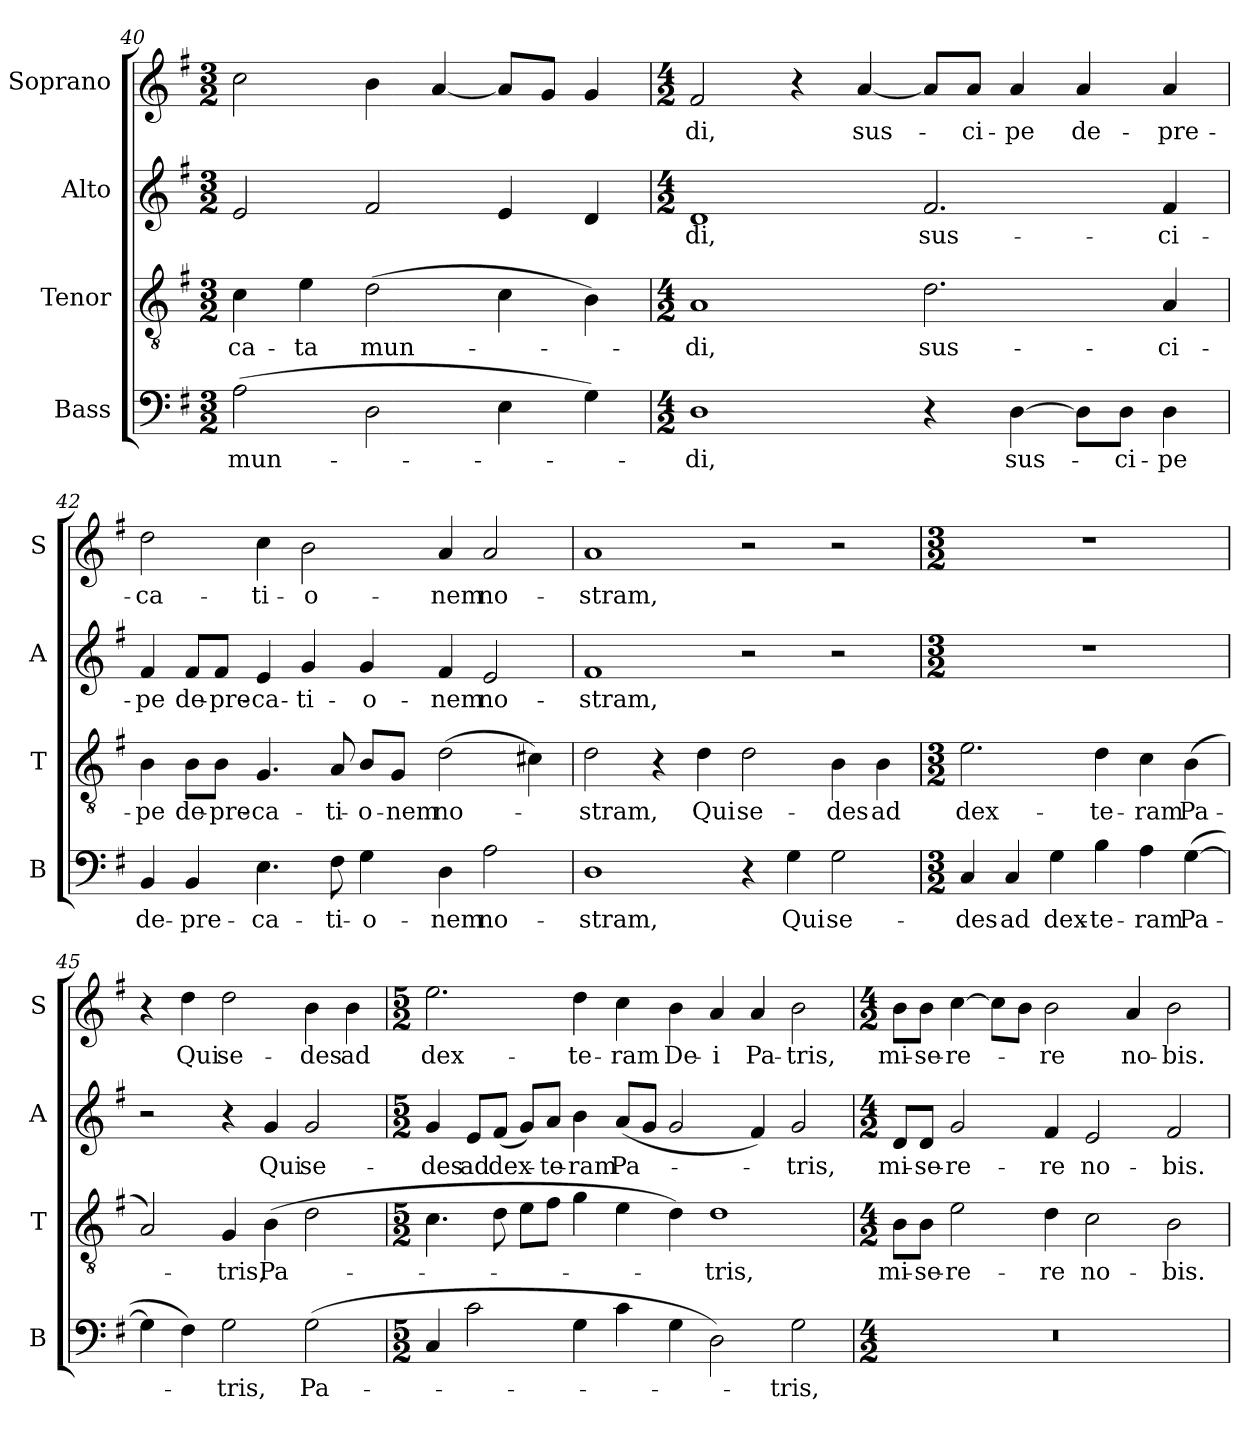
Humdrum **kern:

**kern	**text	**kern	**text	**kern	**text	**kern	**text
*part4	*part4	*part3	*part3	*part2	*part2	*part1	*part1
*staff4	*staff4	*staff3	*staff3	*staff2	*staff2	*staff1	*staff1
*I"Bass	*	*I"Tenor	*	*I"Alto	*	*I"Soprano	*
*I'B	*	*I'T	*	*I'A	*	*I'S	*
!!LO:LB:g=z
*clefF4	*	*clefGv2	*	*clefG2	*	*clefG2	*
*k[f#]	*	*k[f#]	*	*k[f#]	*	*k[f#]	*
*G:	*	*G:	*	*G:	*	*G:	*
*M3/2	*	*M3/2	*	*M3/2	*	*M3/2	*
=40	=40	=40	=40	=40	=40	=40	=40
!	!LO:LY:b	!	!LO:LY:b	!	!	!	!
(>2A\	mun-	4c\	-ca-	2e/	.	2cc\	.
!	!	!	!LO:LY:b	!	!	!	!
.	.	4e\	-ta	.	.	.	.
!	!	!	!LO:LY:b	!	!	!	!
2D\	.	(>2d\	mun-	2f#/	.	4b\	.
.	.	.	.	.	.	[4a/	.
4E\	.	4c\	.	4e/	.	8a/L]	.
.	.	.	.	.	.	8g/J	.
4G\)	.	4B\)	.	4d/	.	4g/	.
=41	=41	=41	=41	=41	=41	=41	=41
*M4/2	*	*M4/2	*	*M4/2	*	*M4/2	*
!	!LO:LY:b	!	!LO:LY:b	!	!LO:LY:b	!	!LO:LY:b
1D	-di,	1A	-di,	1d	-di,	2f#/	-di,
.	.	.	.	.	.	4r	.
!	!	!	!	!	!	!	!LO:LY:b
.	.	.	.	.	.	[4a/	sus-
!	!	!	!LO:LY:b	!	!LO:LY:b	!	!
4r	.	2.d\	sus-	2.f#/	sus-	8a/L]	.
!	!	!	!	!	!	!	!LO:LY:b
.	.	.	.	.	.	8a/J	-ci-
!	!LO:LY:b	!	!	!	!	!	!LO:LY:b
[4D\	sus-	.	.	.	.	4a/	-pe
!	!	!	!	!	!	!	!LO:LY:b
8D\L]	.	.	.	.	.	4a/	de-
!	!LO:LY:b	!	!	!	!	!	!
8D\J	-ci-	.	.	.	.	.	.
!	!LO:LY:b	!	!LO:LY:b	!	!LO:LY:b	!	!LO:LY:b
4D\	-pe	4A/	-ci-	4f#/	-ci-	4a/	-pre-
=42	=42	=42	=42	=42	=42	=42	=42
!	!LO:LY:b	!	!LO:LY:b	!	!LO:LY:b	!	!LO:LY:b
4BB/	de-	4B\	-pe	4f#/	-pe	2dd\	-ca-
!	!LO:LY:b	!	!LO:LY:b	!	!LO:LY:b	!	!
4BB/	-pre-	8B\L	de-	8f#/L	de-	.	.
!	!	!	!LO:LY:b	!	!LO:LY:b	!	!
.	.	8B\J	-pre-	8f#/J	-pre-	.	.
!	!LO:LY:b	!	!LO:LY:b	!	!LO:LY:b	!	!LO:LY:b
4.E\	-ca-	4.G/	-ca-	4e/	-ca-	4cc\	-ti-
!	!	!	!	!	!LO:LY:b	!	!LO:LY:b
.	.	.	.	4g/	-ti-	2b\	-o-
!	!LO:LY:b	!	!LO:LY:b	!	!	!	!
8F#\	-ti-	8A/	-ti-	.	.	.	.
!	!LO:LY:b	!	!LO:LY:b	!	!LO:LY:b	!	!
4G\	-o-	8B/L	-o-	4g/	-o-	.	.
!	!	!	!LO:LY:b	!	!	!	!
.	.	8G/J	-nem	.	.	.	.
!	!LO:LY:b	!	!LO:LY:b	!	!LO:LY:b	!	!LO:LY:b
4D\	-nem	(>2d\	no-	4f#/	-nem	4a/	-nem
!	!LO:LY:b	!	!	!	!LO:LY:b	!	!LO:LY:b
2A\	no-	.	.	2e/	no-	2a/	no-
.	.	4c#X\)	.	.	.	.	.
!!LO:PB:g=z
=43	=43	=43	=43	=43	=43	=43	=43
!	!LO:LY:b	!	!LO:LY:b	!	!LO:LY:b	!	!LO:LY:b
1D	-stram,	2d\	-stram,	1f#	-stram,	1a	-stram,
.	.	4r	.	.	.	.	.
!	!	!	!LO:LY:b	!	!	!	!
.	.	4d\	Qui	.	.	.	.
!	!	!	!LO:LY:b	!	!	!	!
4r	.	2d\	se-	2r	.	2r	.
!	!LO:LY:b	!	!	!	!	!	!
4G\	Qui	.	.	.	.	.	.
!	!LO:LY:b	!	!LO:LY:b	!	!	!	!
2G\	se-	4B\	-des	2r	.	2r	.
!	!	!	!LO:LY:b	!	!	!	!
.	.	4B\	ad	.	.	.	.
=44	=44	=44	=44	=44	=44	=44	=44
*M3/2	*	*M3/2	*	*M3/2	*	*M3/2	*
!	!LO:LY:b	!	!LO:LY:b	!	!	!	!
4C/	-des	2.e\	dex-	1.r	.	1.r	.
!	!LO:LY:b	!	!	!	!	!	!
4C/	ad	.	.	.	.	.	.
!	!LO:LY:b	!	!	!	!	!	!
4G\	dex-	.	.	.	.	.	.
!	!LO:LY:b	!	!LO:LY:b	!	!	!	!
4B\	-te-	4d\	-te-	.	.	.	.
!	!LO:LY:b	!	!LO:LY:b	!	!	!	!
4A\	-ram	4c\	-ram	.	.	.	.
!	!LO:LY:b	!	!LO:LY:b	!	!	!	!
(>[4G\	Pa-	(>4B\	Pa-	.	.	.	.
=45	=45	=45	=45	=45	=45	=45	=45
4G\]	.	2A/)	.	2r	.	4r	.
!	!	!	!	!	!	!	!LO:LY:b
4F#\)	.	.	.	.	.	4dd\	Qui
!	!LO:LY:b	!	!LO:LY:b	!	!	!	!LO:LY:b
2G\	-tris,	4G/	-tris,	4r	.	2dd\	se-
!	!	!	!LO:LY:b	!	!LO:LY:b	!	!
.	.	(<4B\	Pa-	4g/	Qui	.	.
!	!LO:LY:b	!	!	!	!LO:LY:b	!	!LO:LY:b
(<2G\	Pa-	2d\	.	2g/	se-	4b\	-des
!	!	!	!	!	!	!	!LO:LY:b
.	.	.	.	.	.	4b\	ad
!!LO:LB:g=z
=46	=46	=46	=46	=46	=46	=46	=46
*M5/2	*	*M5/2	*	*M5/2	*	*M5/2	*
!	!	!	!	!	!LO:LY:b	!	!LO:LY:b
4C/	.	4.c\	.	4g/	-des	2.ee\	dex-
!	!	!	!	!	!LO:LY:b	!	!
2c\	.	.	.	8e/L	ad	.	.
!	!	!	!	!	!LO:LY:b	!	!
.	.	8d\	.	(<8f#/J	dex-	.	.
.	.	8e\L	.	8g/L)	.	.	.
!	!	!	!	!	!LO:LY:b	!	!
.	.	8f#\J	.	8a/J	-te-	.	.
!	!	!	!	!	!LO:LY:b	!	!LO:LY:b
4G\	.	4g\	.	4b\	-ram	4dd\	-te-
!	!	!	!	!	!LO:LY:b	!	!LO:LY:b
4c\	.	4e\	.	(<8a/L	Pa-	4cc\	-ram
.	.	.	.	8g/J	.	.	.
!	!	!	!	!	!	!	!LO:LY:b
4G\	.	4d\)	.	2g/	.	4b\	De-
!	!	!	!LO:LY:b	!	!	!	!LO:LY:b
2D\)	.	1d	-tris,	.	.	4a/	-i
!	!	!	!	!	!	!	!LO:LY:b
.	.	.	.	4f#/)	.	4a/	Pa-
!	!LO:LY:b	!	!	!	!LO:LY:b	!	!LO:LY:b
2G\	-tris,	.	.	2g/	-tris,	2b\	-tris,
=47	=47	=47	=47	=47	=47	=47	=47
*M4/2	*	*M4/2	*	*M4/2	*	*M4/2	*
!	!	!	!LO:LY:b	!	!LO:LY:b	!	!LO:LY:b
0r	.	8B\L	mi-	8d/L	mi-	8b\L	mi-
!	!	!	!LO:LY:b	!	!LO:LY:b	!	!LO:LY:b
.	.	8B\J	-se-	8d/J	-se-	8b\J	-se-
!	!	!	!LO:LY:b	!	!LO:LY:b	!	!LO:LY:b
.	.	2e\	-re-	2g/	-re-	[4cc\	-re-
.	.	.	.	.	.	8cc\L]	.
.	.	.	.	.	.	8b\J	.
!	!	!	!LO:LY:b	!	!LO:LY:b	!	!LO:LY:b
.	.	4d\	-re	4f#/	-re	2b\	-re
!	!	!	!LO:LY:b	!	!LO:LY:b	!	!
.	.	2c\	no-	2e/	no-	.	.
!	!	!	!	!	!	!	!LO:LY:b
.	.	.	.	.	.	4a/	no-
!	!	!	!LO:LY:b	!	!LO:LY:b	!	!LO:LY:b
.	.	2B\	-bis.	2f#/	-bis.	2b\	-bis.
=	=	=	=	=	=	=	=
*-	*-	*-	*-	*-	*-	*-	*-
